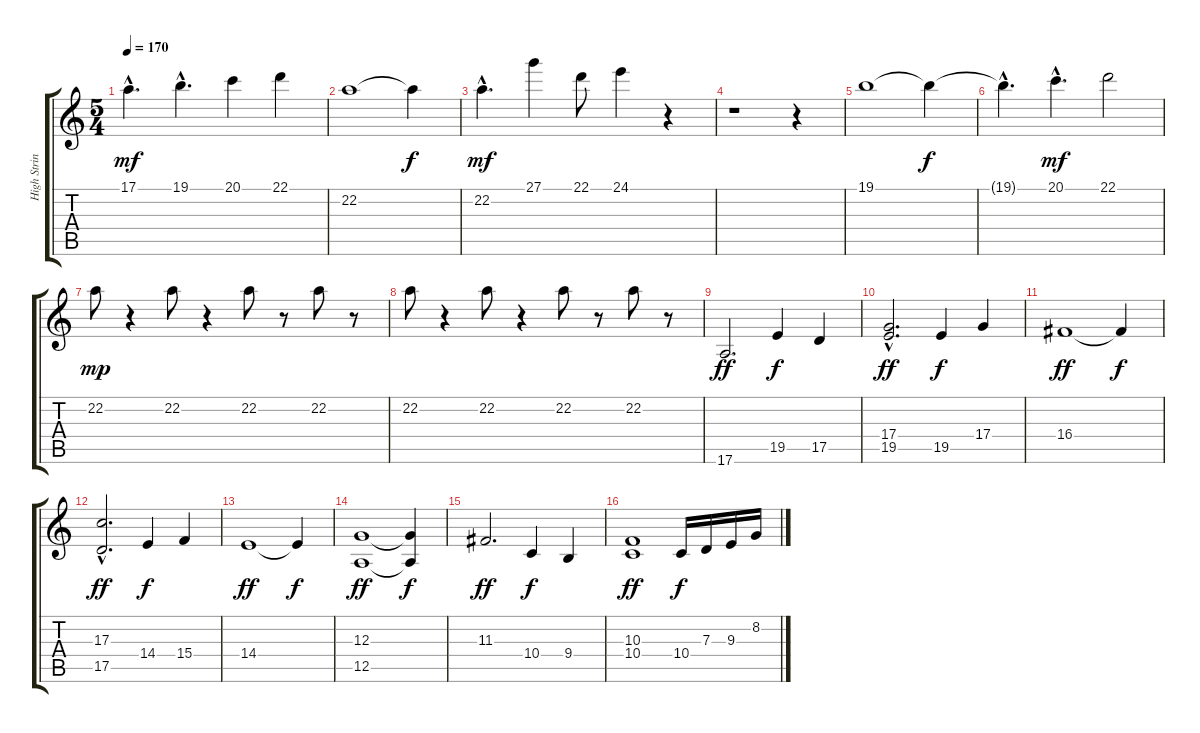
\track ("High Strings" "High Strin") {instrument stringensemble1}
\staff {score tabs}
\tuning (E4 B3 G3 D3 A2 E2) {hide}
\ts (5 4)
\tempo 170
\clef g2
\ks c
17.1{hac}.4{d dy mf} 19.1{hac}.4{d} 20.1.4 22.1.4 |
22.2.1 22.2{t}.4{dy f} |
22.2{hac}.4{d dy mf} 27.1.4 22.1.8 24.1.4 r.4 |
r.1 r.4 |
19.1.1 19.1{t}.4{dy f} |
19.1{hac t}.4{d} 20.1{hac}.4{d dy mf} 22.1.2 |
22.2.8{dy mp} r.4 22.2.8 r.4 22.2.8 r.8 22.2.8 r.8 |
22.2.8 r.4 22.2.8 r.4 22.2.8 r.8 22.2.8 r.8 |
17.6.2{d dy ff} 19.5.4{dy f} 17.5.4 |
(17.4 19.5{hac}).2{d dy ff} 19.5.4{dy f} 17.4.4 |
16.4.1{dy ff} 16.4{t}.4{dy f} |
(17.3 17.5{hac}).2{d dy ff} 14.4.4{dy f} 15.4.4 |
14.4.1{dy ff} 14.4{t}.4{dy f} |
(12.3 12.5).1{dy ff} (12.3{t} 12.5{t}).4{dy f} |
11.3.2{d dy ff} 10.4.4{dy f} 9.4.4 |
(10.3 10.4).1{dy ff} 10.4.16{dy f} 7.3.16 9.3.16 8.2.16
